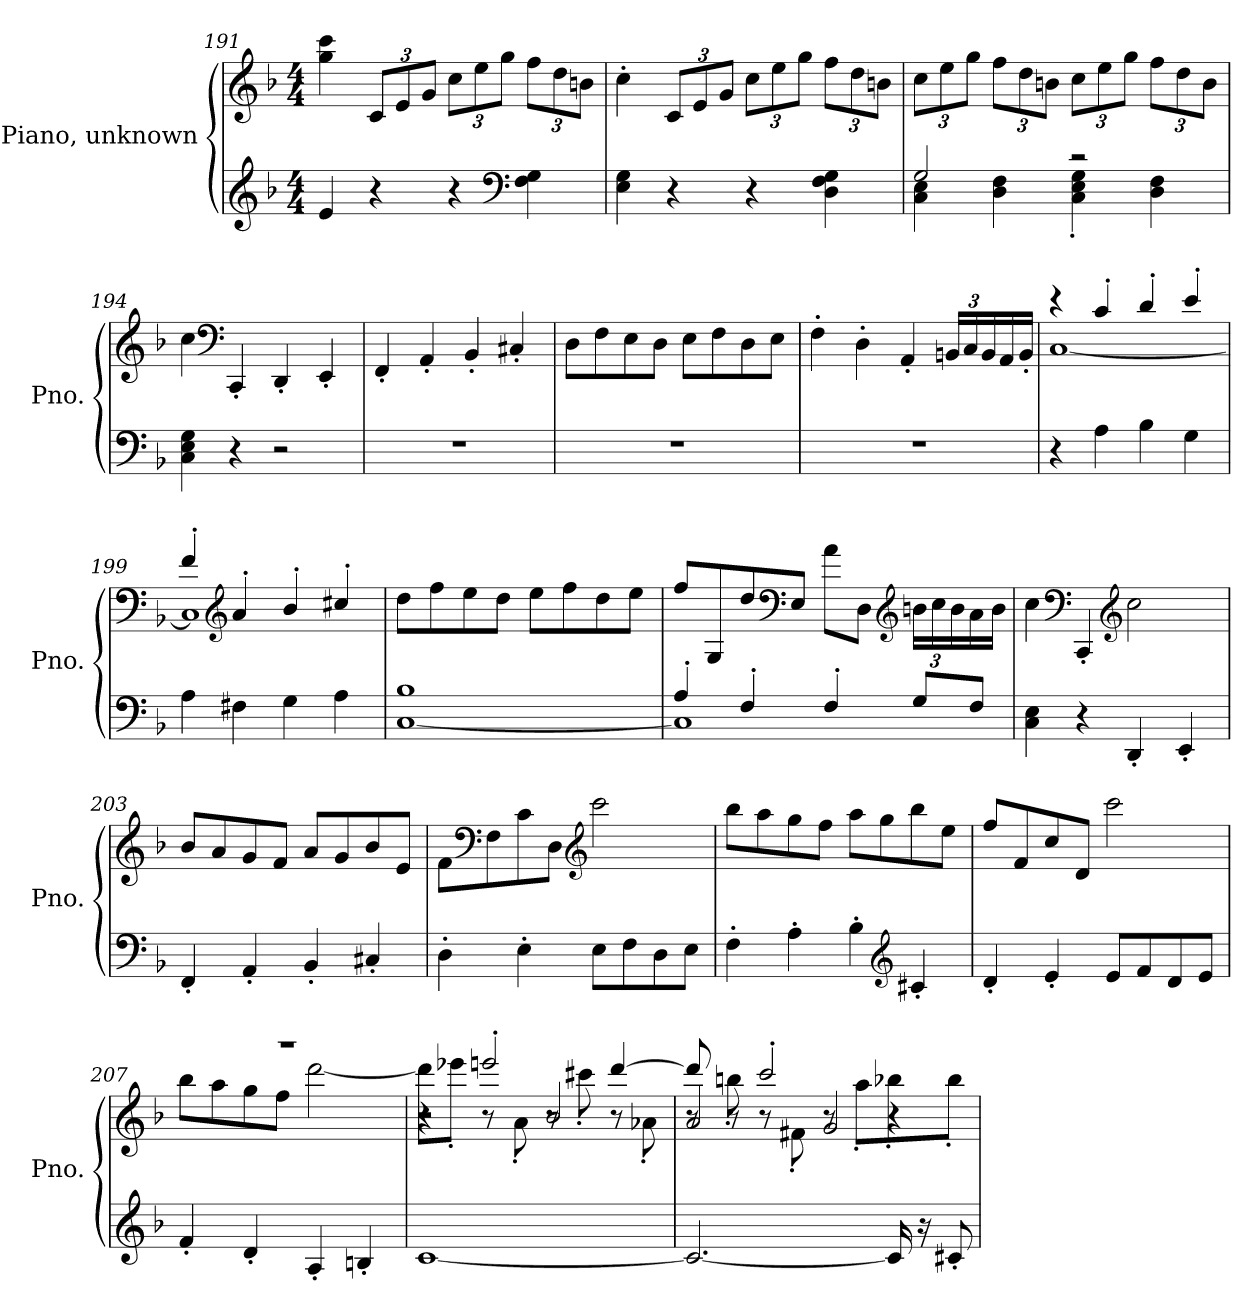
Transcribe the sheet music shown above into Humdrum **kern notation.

**kern	**kern
*part1	*part1
*staff2	*staff1
*I"Piano, unknown	*
*I'Pno.	*
*clefG2	*clefG2
*k[b-]	*k[b-]
*M4/4	*M4/4
=191	=191
4e/	4gg\ 4ccc\
*	*Xbrackettup
4r	12c/L
.	12e/
.	12g/J
4r	12cc\L
.	12ee\
.	12gg\J
*clefF4	*
4F\ 4G\	12ff\L
.	12dd\
.	12bn\J
=192	=192
4E\ 4G\	4cc'\
4r	12c/L
.	12e/
.	12g/J
4r	12cc\L
.	12ee\
.	12gg\J
4D\ 4F\ 4G\	12ff\L
.	12dd\
.	12bn\J
!!LO:LB:g=z
=193	=193
*^	*
2G/	4C\ 4E\	12cc\L
.	.	12ee\
.	.	12gg\J
.	4D\ 4F\	12ff\L
.	.	12dd\
.	.	12bn\J
2r	4C\' 4E\' 4G\'	12cc\L
.	.	12ee\
.	.	12gg\J
.	4D\ 4F\	12ff\L
.	.	12dd\
.	.	12b\J
*v	*v	*
=194	=194
4C\ 4E\ 4G\	4cc\
*	*clefF4
4r	4CC'/
2r	4DD'/
.	4EE'/
=195	=195
1r	4FF'/
.	4AA'/
.	4BB-'/
.	4C#X'/
=196	=196
1r	8D\L
.	8F\
.	8E\
.	8D\J
.	8E\L
.	8F\
.	8D\
.	8E\J
=197	=197
1r	4F'\
.	4D'\
.	4AA'/
.	24BBn/LL
.	24C/
.	24BB/
.	16AA/
.	16BB'/JJ
!!LO:LB:g=z
=198	=198
*	*^
4r	4r	[1C
4A\	4c'/	.
4B-\	4d'/	.
4G\	4e'/	.
=199	=199	=199
4A\	4f'/	1C]
*	*clefG2	*
4F#X\	4a'/	.
4G\	4b-'/	.
4A\	4cc#X'/	.
*	*v	*v
=200	=200
*^	*
1B-	[1C	8dd\L
.	.	8ff\
.	.	8ee\
.	.	8dd\J
.	.	8ee\L
.	.	8ff\
.	.	8dd\
.	.	8ee\J
=201	=201	=201
4A'/	1C]	8ff/L
.	.	8G/
4F'/	.	8dd/
*	*	*clefF4
.	.	8E/J
4F'/	.	8a\L
.	.	8D\J
*	*	*clefG2
8G/L	.	24bn\LL
.	.	24cc\
.	.	24b\
8F/J	.	16a\
.	.	16b\JJ
*v	*v	*
!!LO:PB:g=z
=202	=202
4C\ 4E\	4cc\
*	*clefF4
4r	4CC'/
*	*clefG2
4DD'/	2cc\
4EE'/	.
=203	=203
4FF'/	8b-/L
.	8a/
4AA'/	8g/
.	8f/J
4BB-'/	8a/L
.	8g/
4C#X'/	8b-/
.	8e/J
=204	=204
4D'\	8f\L
*	*clefF4
.	8F\
4E'\	8c\
.	8D\J
*	*clefG2
8E\L	2ccc\
8F\	.
8D\	.
8E\J	.
=205	=205
4F'\	8bb-\L
.	8aa\
4A'\	8gg\
.	8ff\J
4B-'\	8aa\L
.	8gg\
*clefG2	*
4c#X'/	8bb-\
.	8ee\J
!!LO:LB:g=z
=206	=206
4d'/	8ff/L
.	8f/
4e'/	8cc/
.	8d/J
8e/L	2ccc\
8f/	.
8d/	.
8e/J	.
=207	=207
*	*^
4f'/	1r	8bb-\L
.	.	8aa\
4d'/	.	8gg\
.	.	8ff\J
4A'/	.	[2ddd\
4Bn'/	.	.
=208	=208	=208
*	*	*^
[1c	4r	8ddd\L]	2r
.	.	8eee-X'\J	.
.	2eeen'/	8r	.
.	.	8a'\	.
.	.	8r	2b-/
.	.	8ccc#X'\	.
.	[4ddd/	8r	.
.	.	8a-X'\	.
=209	=209	=209	=209
2.c/_	8ddd/]	8r	2a/
.	8r	8bbn'\	.
.	2ccc'/	8r	.
.	.	8f#X'\	.
.	.	8r	2g/
.	.	8aa'\L	.
16c/]	4r	8bb-X'\	.
16r	.	.	.
8c#X'/	.	8bb-'\J	.
*	*v	*v	*v
=	=
*-	*-
